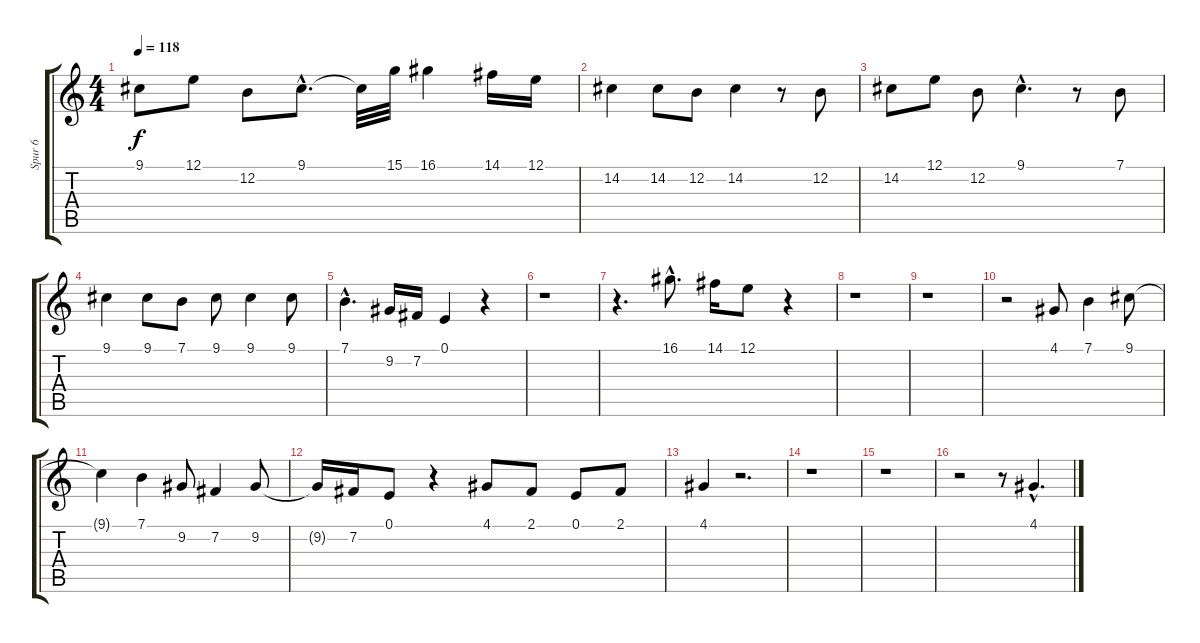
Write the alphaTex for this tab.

\track ("Spur 6" "Spur 6") {instrument lead6voice}
\staff {score tabs}
\tuning (E4 B3 G3 D3 A2 E2) {hide}
\ts (4 4)
\tempo 118
\clef g2
\ks c
9.1.8{dy f} 12.1.8 12.2.8 9.1{hac}.8{d} 9.1{t}.32 15.1.32 16.1.4 14.1.16 12.1.16 |
14.2.4 14.2.8 12.2.8 14.2.4 r.8 12.2.8 |
14.2.8 12.1.8 12.2.8 9.1{hac}.4{d} r.8 7.1.8 |
9.1.4 9.1.8 7.1.8 9.1.8 9.1.4 9.1.8 |
7.1{hac}.4{d} 9.2.16 7.2.16 0.1.4 r.4 |
r.1 |
r.4{d} 16.1{hac}.8{d} 14.1.16 12.1.8 r.4 |
r.1 |
r.1 |
r.2 4.1.8{instrument shakuhachi} 7.1.4 9.1.8 |
9.1{t}.4 7.1.4 9.2.8 7.2.4 9.2.8 |
9.2{t}.16 7.2.16 0.1.8 r.4 4.1.8 2.1.8 0.1.8 2.1.8 |
4.1.4 r.2{d} |
r.1 |
r.1 |
r.2 r.8 4.1{hac}.4{d volume 6}
